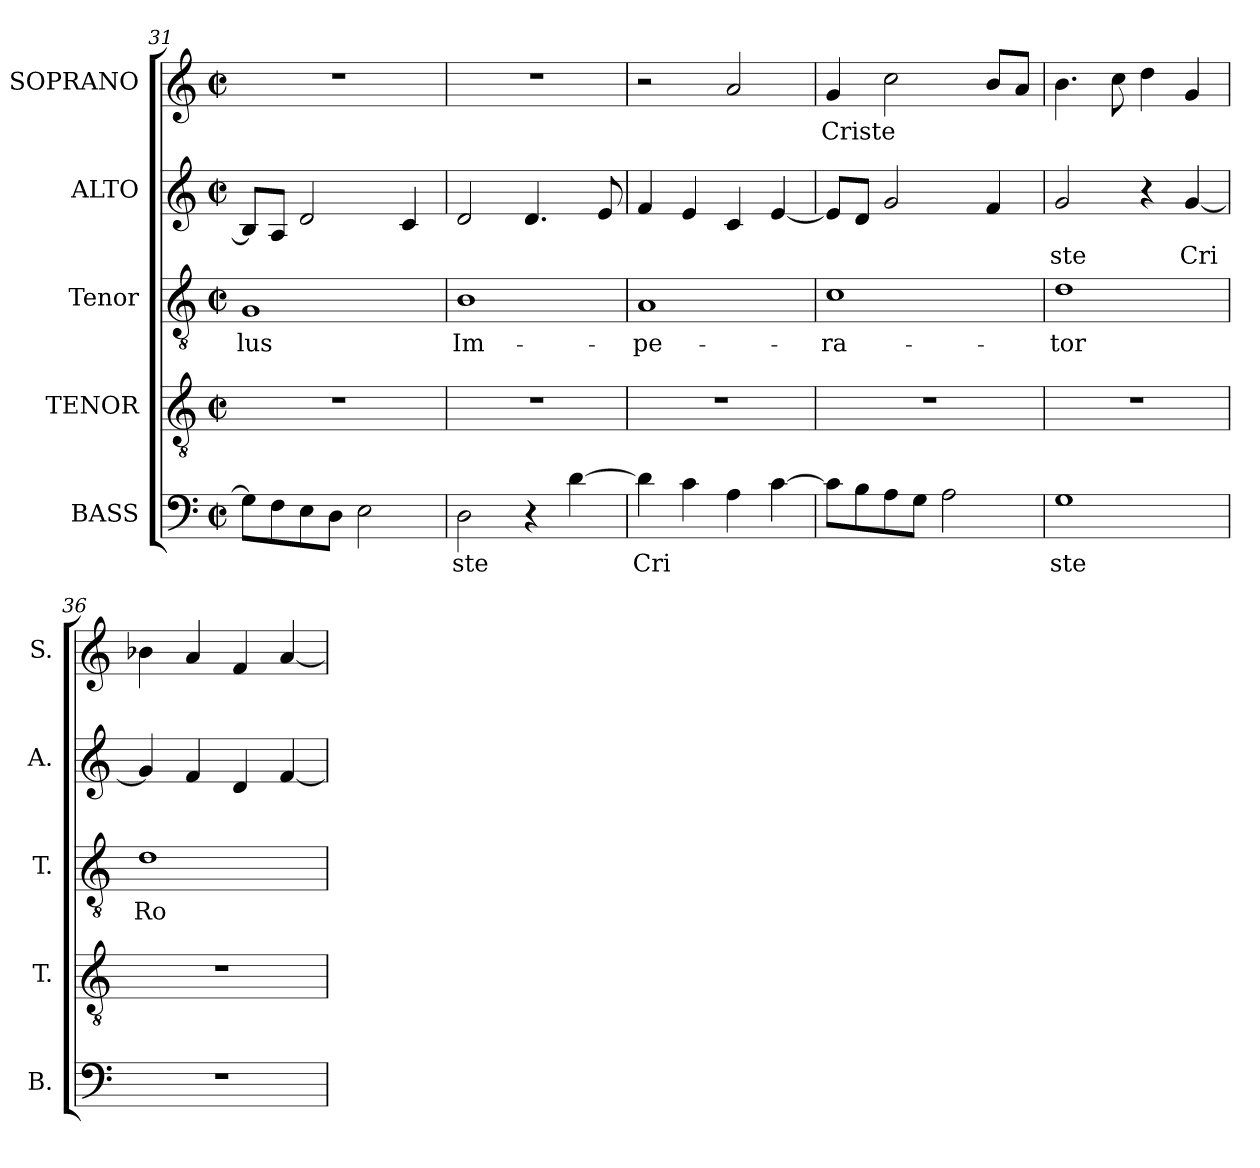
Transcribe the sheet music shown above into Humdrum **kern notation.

**kern	**text	**kern	**kern	**text	**kern	**text	**kern	**text
*part5	*part5	*part4	*part3	*part3	*part2	*part2	*part1	*part1
*staff5	*staff5	*staff4	*staff3	*staff3	*staff2	*staff2	*staff1	*staff1
*I"BASS	*	*I"TENOR	*I"Tenor	*	*I"ALTO	*	*I"SOPRANO	*
*I'B.	*	*I'T.	*I'T.	*	*I'A.	*	*I'S.	*
!!LO:PB:g=z
*clefF4	*	*clefGv2	*clefGv2	*	*clefG2	*	*clefG2	*
*	*	*ITrd7c12	*ITrd7c12	*	*	*	*	*
*k[]	*	*k[]	*k[]	*	*k[]	*	*k[]	*
*C:	*	*C:	*C:	*	*C:	*	*C:	*
*M2/2	*	*M2/2	*M2/2	*	*M2/2	*	*M2/2	*
*met(c|)	*	*met(c|)	*met(c|)	*	*met(c|)	*	*met(c|)	*
=31	=31	=31	=31	=31	=31	=31	=31	=31
!	!	!	!	!LO:LY:b:color=#000000	!	!	!	!
8Gi\L]	.	1r	1GGi	-lus	8Bi/L]	.	1r	.
8Fi\	.	.	.	.	8Ai/J	.	.	.
8Ei\	.	.	.	.	2di/	.	.	.
8Di\J	.	.	.	.	.	.	.	.
2Ei\	.	.	.	.	.	.	.	.
.	.	.	.	.	4ci/	.	.	.
=32	=32	=32	=32	=32	=32	=32	=32	=32
!	!LO:LY:b:color=#000000	!	!	!	!	!	!	!
!	!	!	!	!LO:LY:b:color=#000000	!	!	!	!
2Di\	ste	1r	1BBi	Im-	2di/	.	1r	.
4r	.	.	.	.	4.di/	.	.	.
[4di\	.	.	.	.	.	.	.	.
.	.	.	.	.	8ei/	.	.	.
=33	=33	=33	=33	=33	=33	=33	=33	=33
!	!LO:LY:b:color=#000000	!	!	!	!	!	!	!
!	!	!	!	!LO:LY:b:color=#000000	!	!	!	!
4di\]	Cri	1r	1AAi	-pe-	4fi/	.	2r	.
4ci\	.	.	.	.	4ei/	.	.	.
4Ai\	.	.	.	.	4ci/	.	2ai/	.
[4ci\	.	.	.	.	[4ei/	.	.	.
=34	=34	=34	=34	=34	=34	=34	=34	=34
!	!	!	!	!LO:LY:b:color=#000000	!	!	!	!
!	!	!	!	!	!	!	!	!LO:LY:b:color=#000000
8ci\L]	.	1r	1Ci	-ra-	8ei/L]	.	4gi/	Criste
8Bi\	.	.	.	.	8di/J	.	.	.
8Ai\	.	.	.	.	2gi/	.	2cci\	.
8Gi\J	.	.	.	.	.	.	.	.
2Ai\	.	.	.	.	.	.	.	.
.	.	.	.	.	4fi/	.	8bi/L	.
.	.	.	.	.	.	.	8ai/J	.
=35	=35	=35	=35	=35	=35	=35	=35	=35
!	!LO:LY:b:color=#000000	!	!	!	!	!	!	!
!	!	!	!	!LO:LY:b:color=#000000	!	!	!	!
!	!	!	!	!	!	!LO:LY:b:color=#000000	!	!
1Gi	ste	1r	1Di	-tor	2gi/	ste	4.bi\	.
.	.	.	.	.	.	.	8cci\	.
.	.	.	.	.	4r	.	4ddi\	.
!	!	!	!	!	!	!LO:LY:b:color=#000000	!	!
.	.	.	.	.	[4gi/	Cri	4gi/	.
=36	=36	=36	=36	=36	=36	=36	=36	=36
!	!	!	!	!LO:LY:b:color=#000000	!	!	!	!
1r	.	1r	1Di	Ro-	4gi/]	.	4b-Xi\	.
.	.	.	.	.	4fi/	.	4ai/	.
.	.	.	.	.	4di/	.	4fi/	.
.	.	.	.	.	[4fi/	.	[4ai/	.
=	=	=	=	=	=	=	=	=
*-	*-	*-	*-	*-	*-	*-	*-	*-
